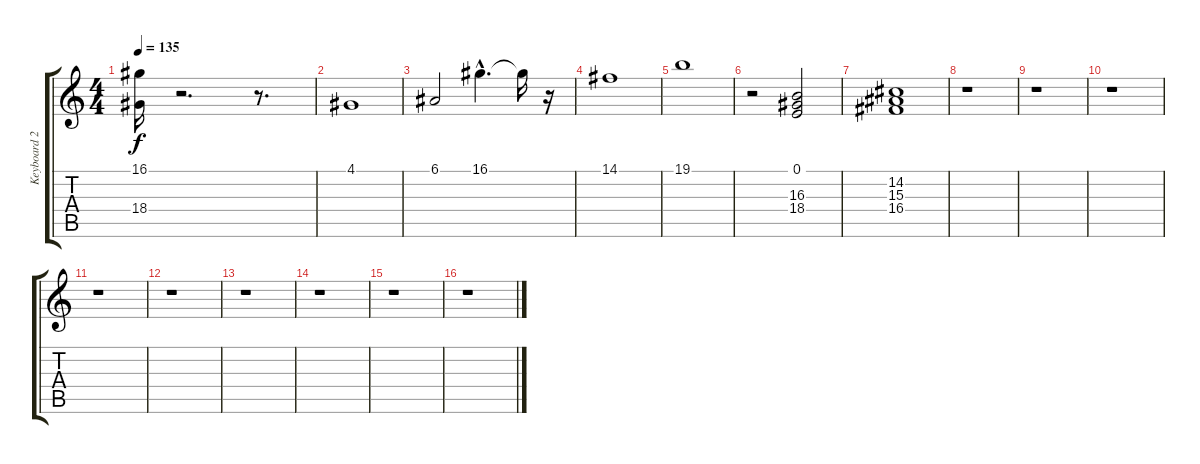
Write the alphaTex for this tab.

\track ("Keyboard 2" "Keyboard 2") {instrument stringensemble2}
\staff {score tabs}
\tuning (E4 B3 G3 D3 A2 E2) {hide}
\ts (4 4)
\tempo 135
\clef g2
\ks c
(16.1{t} 18.4{t}).16{dy f} r.2{d} r.8{d} |
4.1.1{instrument stringensemble2} |
6.1.2{balance 10} 16.1{hac}.4{d} 16.1{t}.16 r.16 |
14.1.1 |
19.1.1 |
r.2 (0.1 16.3 18.4).2 |
(14.2 15.3 16.4).1 |
r.1 |
r.1 |
r.1 |
r.1 |
r.1 |
r.1 |
r.1 |
r.1 |
r.1
